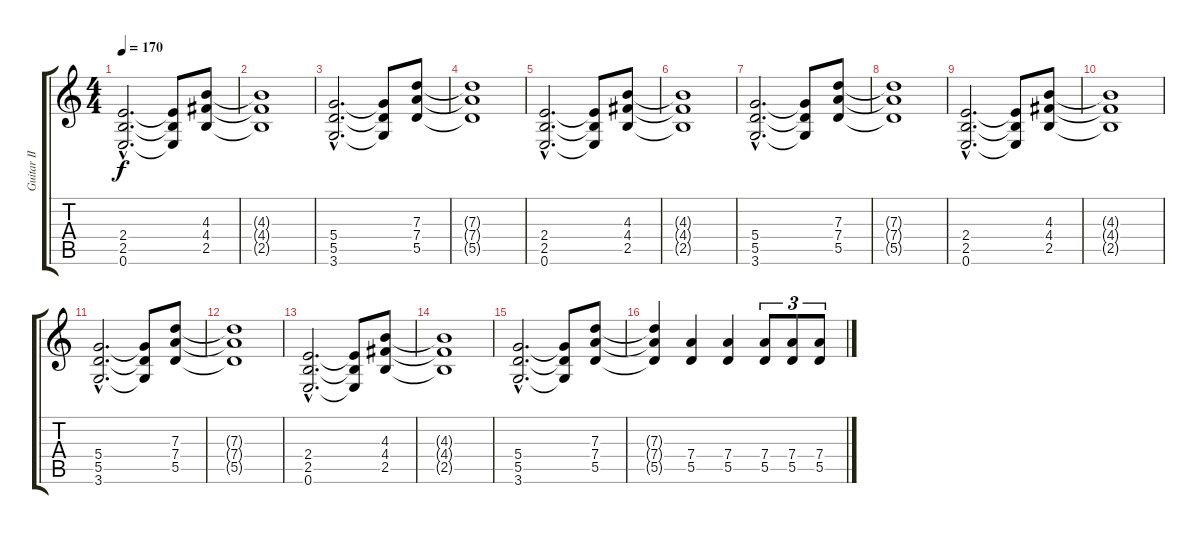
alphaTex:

\track ("Guitar II" "Guitar II") {instrument distortionguitar}
\staff {score tabs}
\tuning (E4 B3 G3 D3 A2 E2) {hide}
\ts (4 4)
\tempo 170
\clef g2
\ks c
(2.4{hac} 2.5{hac} 0.6{hac}).2{d dy f} (2.4{t} 2.5{t} 0.6{t}).8 (4.3 4.4 2.5).8 |
(4.3{t} 4.4{t} 2.5{t}).1 |
(5.4{hac} 5.5{hac} 3.6{hac}).2{d} (5.4{t} 5.5{t} 3.6{t}).8 (7.3 7.4 5.5).8 |
(7.3{t} 7.4{t} 5.5{t}).1 |
(2.4{hac} 2.5{hac} 0.6{hac}).2{d} (2.4{t} 2.5{t} 0.6{t}).8 (4.3 4.4 2.5).8 |
(4.3{t} 4.4{t} 2.5{t}).1 |
(5.4{hac} 5.5{hac} 3.6{hac}).2{d} (5.4{t} 5.5{t} 3.6{t}).8 (7.3 7.4 5.5).8 |
(7.3{t} 7.4{t} 5.5{t}).1 |
(2.4{hac} 2.5{hac} 0.6{hac}).2{d} (2.4{t} 2.5{t} 0.6{t}).8 (4.3 4.4 2.5).8 |
(4.3{t} 4.4{t} 2.5{t}).1 |
(5.4{hac} 5.5{hac} 3.6{hac}).2{d} (5.4{t} 5.5{t} 3.6{t}).8 (7.3 7.4 5.5).8 |
(7.3{t} 7.4{t} 5.5{t}).1 |
(2.4{hac} 2.5{hac} 0.6{hac}).2{d} (2.4{t} 2.5{t} 0.6{t}).8 (4.3 4.4 2.5).8 |
(4.3{t} 4.4{t} 2.5{t}).1 |
(5.4{hac} 5.5{hac} 3.6{hac}).2{d} (5.4{t} 5.5{t} 3.6{t}).8 (7.3 7.4 5.5).8 |
(7.3{t} 7.4{t} 5.5{t}).4 (7.4 5.5).4 (7.4 5.5).4 (7.4 5.5).8{tu (3 2)} (7.4 5.5).8{tu (3 2)} (7.4 5.5).8{tu (3 2)}
